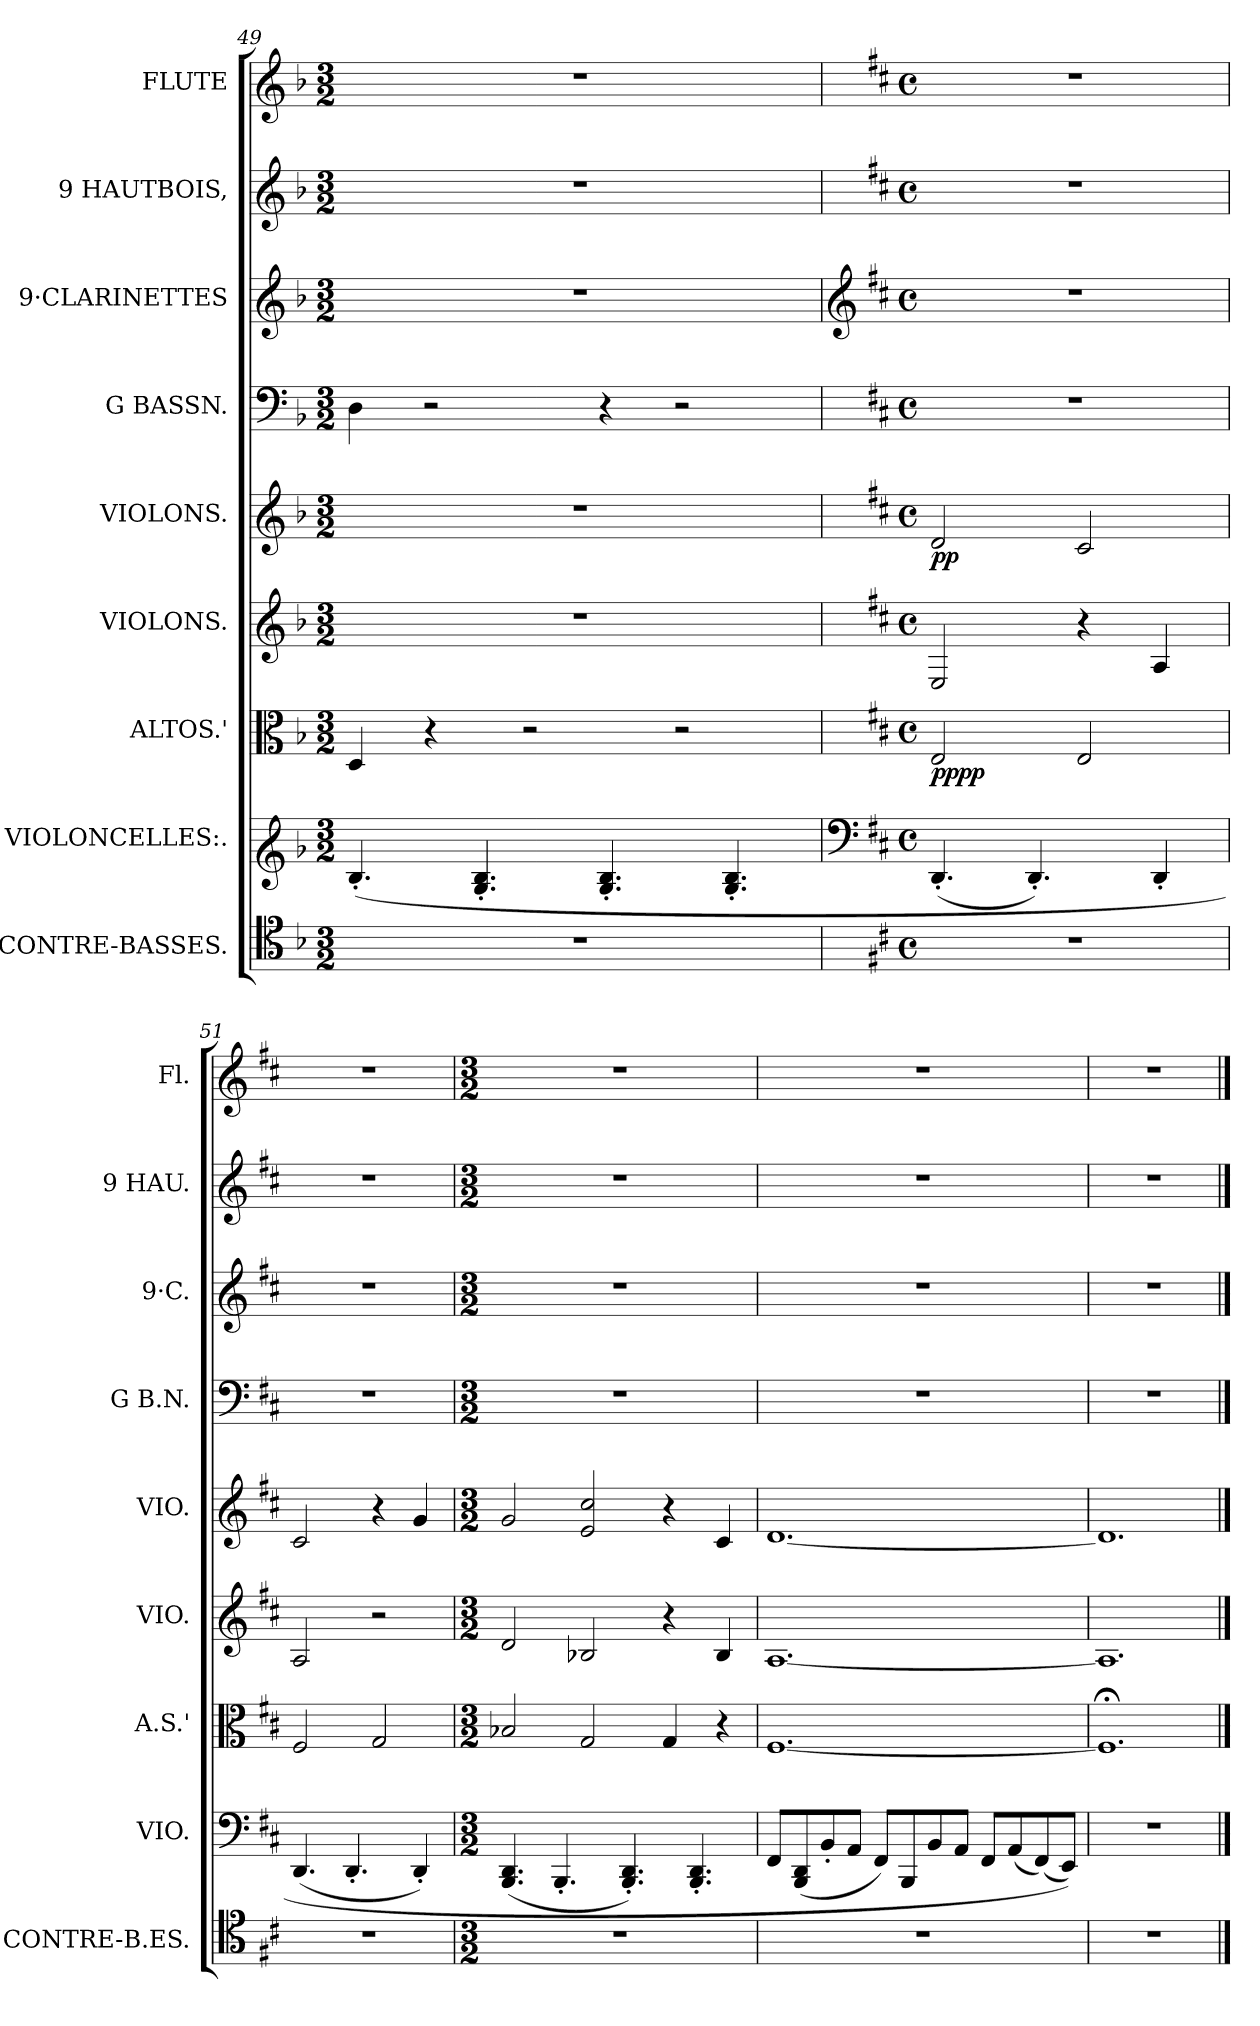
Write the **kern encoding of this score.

**kern	**kern	**kern	**dynam	**kern	**kern	**dynam	**kern	**kern	**kern	**kern
*part9	*part8	*part7	*part7	*part6	*part5	*part5	*part4	*part3	*part2	*part1
*staff9	*staff8	*staff7	*staff7	*staff6	*staff5	*staff5	*staff4	*staff3	*staff2	*staff1
*I"CONTRE-BASSES.	*I"VIOLONCELLES:.	*I"ALTOS.'	*	*I"VIOLONS.	*I"VIOLONS.	*	*I"G BASSN.	*I"9·CLARINETTES	*I"9 HAUTBOIS,	*I"FLUTE
*I'CONTRE-B.ES.	*I'VIO.	*I'A.S.'	*	*I'VIO.	*I'VIO.	*	*I'G B.N.	*I'9·C.	*I'9 HAU.	*I'Fl.
*clefC4	*clefG1	*clefC3	*	*clefG2	*clefG2	*	*clefF4	*clefG2	*clefG2	*clefG2
*k[b-]	*k[b-]	*k[b-]	*	*k[b-]	*k[b-]	*	*k[b-]	*k[b-]	*k[b-]	*k[b-]
*F:	*F:	*F:	*	*F:	*F:	*	*F:	*F:	*F:	*F:
*M3/2	*M3/2	*M3/2	*	*M3/2	*M3/2	*	*M3/2	*M3/2	*M3/2	*M3/2
=49	=49	=49	=49	=49	=49	=49	=49	=49	=49	=49
!LO:N:vis=1	!	!	!	!LO:N:vis=1	!LO:N:vis=1	!	!	!LO:N:vis=1	!LO:N:vis=1	!LO:N:vis=1
1.r	(4.d'i/	4Di/	.	1.r	1.r	.	4Di\	1.r	1.r	1.r
.	.	4r	.	.	.	.	2r	.	.	.
.	4.B-i/' 4.di'	.	.	.	.	.	.	.	.	.
.	.	2r	.	.	.	.	.	.	.	.
.	4.B-i/' 4.di'	.	.	.	.	.	4r	.	.	.
.	.	2r	.	.	.	.	2r	.	.	.
.	4.B-i/' 4.di'	.	.	.	.	.	.	.	.	.
!!LO:LB:g=z
=50	=50	=50	=50	=50	=50	=50	=50	=50	=50	=50
*	*clefF4	*	*	*	*	*	*	*clefG2	*	*
*k[f#c#]	*k[f#c#]	*k[f#c#]	*	*k[f#c#]	*k[f#c#]	*	*k[f#c#]	*k[f#c#]	*k[f#c#]	*k[f#c#]
*D:	*D:	*D:	*	*D:	*D:	*	*D:	*D:	*D:	*D:
*M4/4	*M4/4	*M4/4	*	*M4/4	*M4/4	*	*M4/4	*M4/4	*M4/4	*M4/4
*met(c)	*met(c)	*met(c)	*	*met(c)	*met(c)	*	*met(c)	*met(c)	*met(c)	*met(c)
1r	(4.DD'i/	2Ei/	pp pp	2Ei/	2di/	pp	1r	1r	1r	1r
.	4.DD'i/)	.	.	.	.	.	.	.	.	.
.	.	2Ei/	.	4r	2c#i/	.	.	.	.	.
.	4DD'i/	.	.	4Ai/	.	.	.	.	.	.
=51	=51	=51	=51	=51	=51	=51	=51	=51	=51	=51
1r	(4.DDi/	2F#i/	.	2Ai/	2c#i/	.	1r	1r	1r	1r
.	4.DD'i/	.	.	.	.	.	.	.	.	.
.	.	2Gi/	.	2r	4r	.	.	.	.	.
.	4DD'i/)	.	.	.	4gi/	.	.	.	.	.
=52	=52	=52	=52	=52	=52	=52	=52	=52	=52	=52
*M3/2	*M3/2	*M3/2	*	*M3/2	*M3/2	*	*M3/2	*M3/2	*M3/2	*M3/2
!LO:N:vis=1	!	!	!	!	!	!	!LO:N:vis=1	!LO:N:vis=1	!LO:N:vis=1	!LO:N:vis=1
1.r	(4.BBBi/ 4.DDi	2B-Xi/	.	2di/	2gi/	.	1.r	1.r	1.r	1.r
.	4.BBB'i/	.	.	.	.	.	.	.	.	.
.	.	2Gi/	.	2B-Xi/	2ei/ 2cc#i	.	.	.	.	.
.	4.BBBi/' 4.DDi')	.	.	.	.	.	.	.	.	.
.	.	4Gi/	.	4r	4r	.	.	.	.	.
.	4.BBBi/' 4.DDi'	.	.	.	.	.	.	.	.	.
.	.	4r	.	4B-i/	4c#i/	.	.	.	.	.
=53	=53	=53	=53	=53	=53	=53	=53	=53	=53	=53
!LO:N:vis=1	!	!	!	!	!	!	!LO:N:vis=1	!LO:N:vis=1	!LO:N:vis=1	!LO:N:vis=1
1.r	8FF#i/L	[<1.F#i	.	[<1.Ai	[<1.di	.	1.r	1.r	1.r	1.r
.	(8BBBi/ 8DDi	.	.	.	.	.	.	.	.	.
.	8BB'i/	.	.	.	.	.	.	.	.	.
.	8AAi/J	.	.	.	.	.	.	.	.	.
.	8FF#i/L)	.	.	.	.	.	.	.	.	.
.	8BBBi/	.	.	.	.	.	.	.	.	.
.	8BBi/	.	.	.	.	.	.	.	.	.
.	8AAi/J	.	.	.	.	.	.	.	.	.
.	8FF#i/L	.	.	.	.	.	.	.	.	.
.	(8AAi/	.	.	.	.	.	.	.	.	.
.	(8FF#i/)	.	.	.	.	.	.	.	.	.
.	8EEi/J))	.	.	.	.	.	.	.	.	.
=54	=54	=54	=54	=54	=54	=54	=54	=54	=54	=54
!LO:N:vis=1	!LO:N:vis=1	!	!	!	!	!	!LO:N:vis=1	!LO:N:vis=1	!LO:N:vis=1	!LO:N:vis=1
1.r	1.r	1.F#;i]	.	1.Ai]	1.di]	.	1.r	1.r	1.r	1.r
==	==	==	==	==	==	==	==	==	==	==
*-	*-	*-	*-	*-	*-	*-	*-	*-	*-	*-
